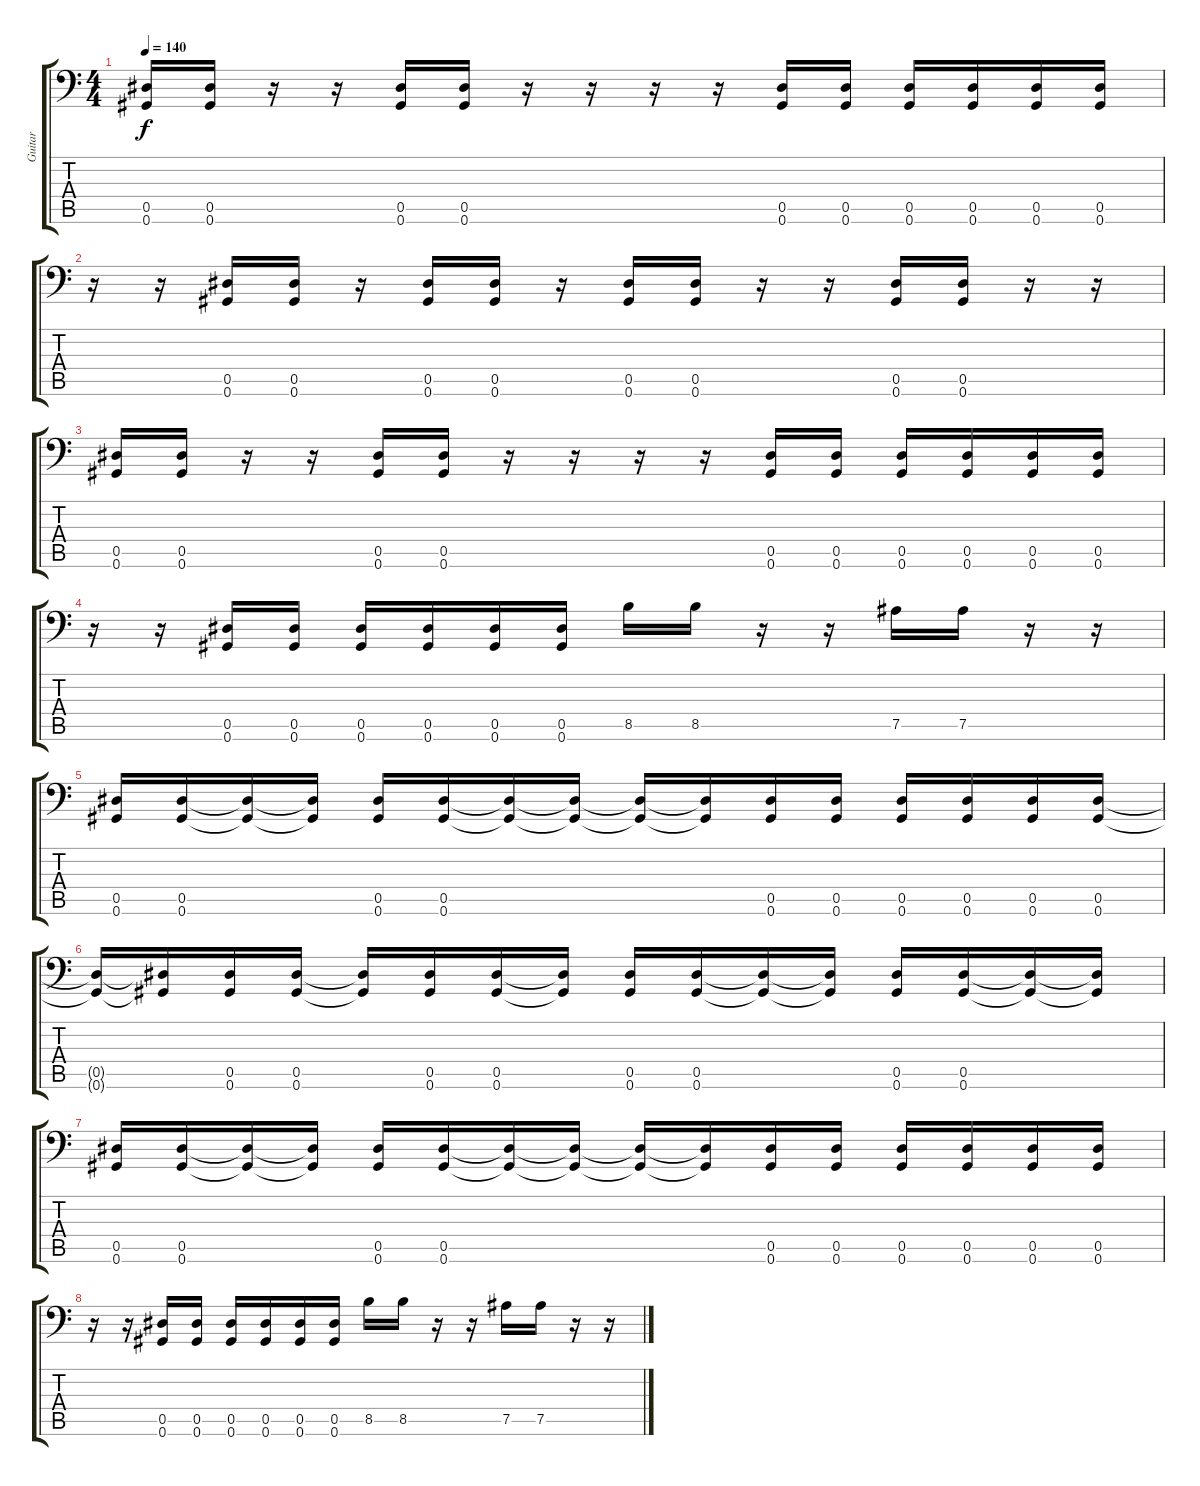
\track ("Guitar" "Guitar") {instrument distortionguitar}
\staff {score tabs}
\tuning (Bb3 F3 Db3 Ab2 Eb2 Ab1) {hide}
\ts (4 4)
\tempo 140
\clef f4
\ks c
(0.5 0.6).16{dy f} (0.5 0.6).16 r.16 r.16 (0.5 0.6).16 (0.5 0.6).16 r.16 r.16 r.16 r.16 (0.5 0.6).16 (0.5 0.6).16 (0.5 0.6).16 (0.5 0.6).16 (0.5 0.6).16 (0.5 0.6).16 |
r.16 r.16 (0.5 0.6).16 (0.5 0.6).16 r.16 (0.5 0.6).16 (0.5 0.6).16 r.16 (0.5 0.6).16 (0.5 0.6).16 r.16 r.16 (0.5 0.6).16 (0.5 0.6).16 r.16 r.16 |
(0.5 0.6).16 (0.5 0.6).16 r.16 r.16 (0.5 0.6).16 (0.5 0.6).16 r.16 r.16 r.16 r.16 (0.5 0.6).16 (0.5 0.6).16 (0.5 0.6).16 (0.5 0.6).16 (0.5 0.6).16 (0.5 0.6).16 |
r.16 r.16 (0.5 0.6).16 (0.5 0.6).16 (0.5 0.6).16 (0.5 0.6).16 (0.5 0.6).16 (0.5 0.6).16 8.5.16 8.5.16 r.16 r.16 7.5.16 7.5.16 r.16 r.16 |
(0.5 0.6).16 (0.5 0.6).16 (0.5{t} 0.6{t}).16 (0.5{t} 0.6{t}).16 (0.5 0.6).16 (0.5 0.6).16 (0.5{t} 0.6{t}).16 (0.5{t} 0.6{t}).16 (0.5{t} 0.6{t}).16 (0.5{t} 0.6{t}).16 (0.5 0.6).16 (0.5 0.6).16 (0.5 0.6).16 (0.5 0.6).16 (0.5 0.6).16 (0.5 0.6).16 |
(0.5{t} 0.6{t}).16 (0.5{t} 0.6{t}).16 (0.5 0.6).16 (0.5 0.6).16 (0.5{t} 0.6{t}).16 (0.5 0.6).16 (0.5 0.6).16 (0.5{t} 0.6{t}).16 (0.5 0.6).16 (0.5 0.6).16 (0.5{t} 0.6{t}).16 (0.5{t} 0.6{t}).16 (0.5 0.6).16 (0.5 0.6).16 (0.5{t} 0.6{t}).16 (0.5{t} 0.6{t}).16 |
(0.5 0.6).16 (0.5 0.6).16 (0.5{t} 0.6{t}).16 (0.5{t} 0.6{t}).16 (0.5 0.6).16 (0.5 0.6).16 (0.5{t} 0.6{t}).16 (0.5{t} 0.6{t}).16 (0.5{t} 0.6{t}).16 (0.5{t} 0.6{t}).16 (0.5 0.6).16 (0.5 0.6).16 (0.5 0.6).16 (0.5 0.6).16 (0.5 0.6).16 (0.5 0.6).16 |
r.16 r.16 (0.5 0.6).16 (0.5 0.6).16 (0.5 0.6).16 (0.5 0.6).16 (0.5 0.6).16 (0.5 0.6).16 8.5.16 8.5.16 r.16 r.16 7.5.16 7.5.16 r.16 r.16
